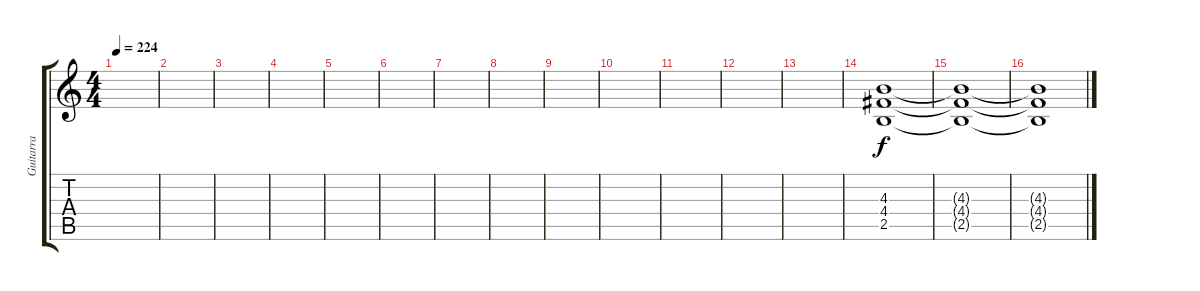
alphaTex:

\track ("Guitarra" "Guitarra") {instrument overdrivenguitar}
\staff {score tabs}
\tuning (E4 B3 G3 D3 A2 E2) {hide}
\ts (4 4)
\tempo 224
\clef g2
\ks c
|
|
|
|
|
|
|
|
|
|
|
|
|
(4.3 4.4 2.5).1 |
(4.3{t} 4.4{t} 2.5{t}).1 |
(4.3{t} 4.4{t} 2.5{t}).1
